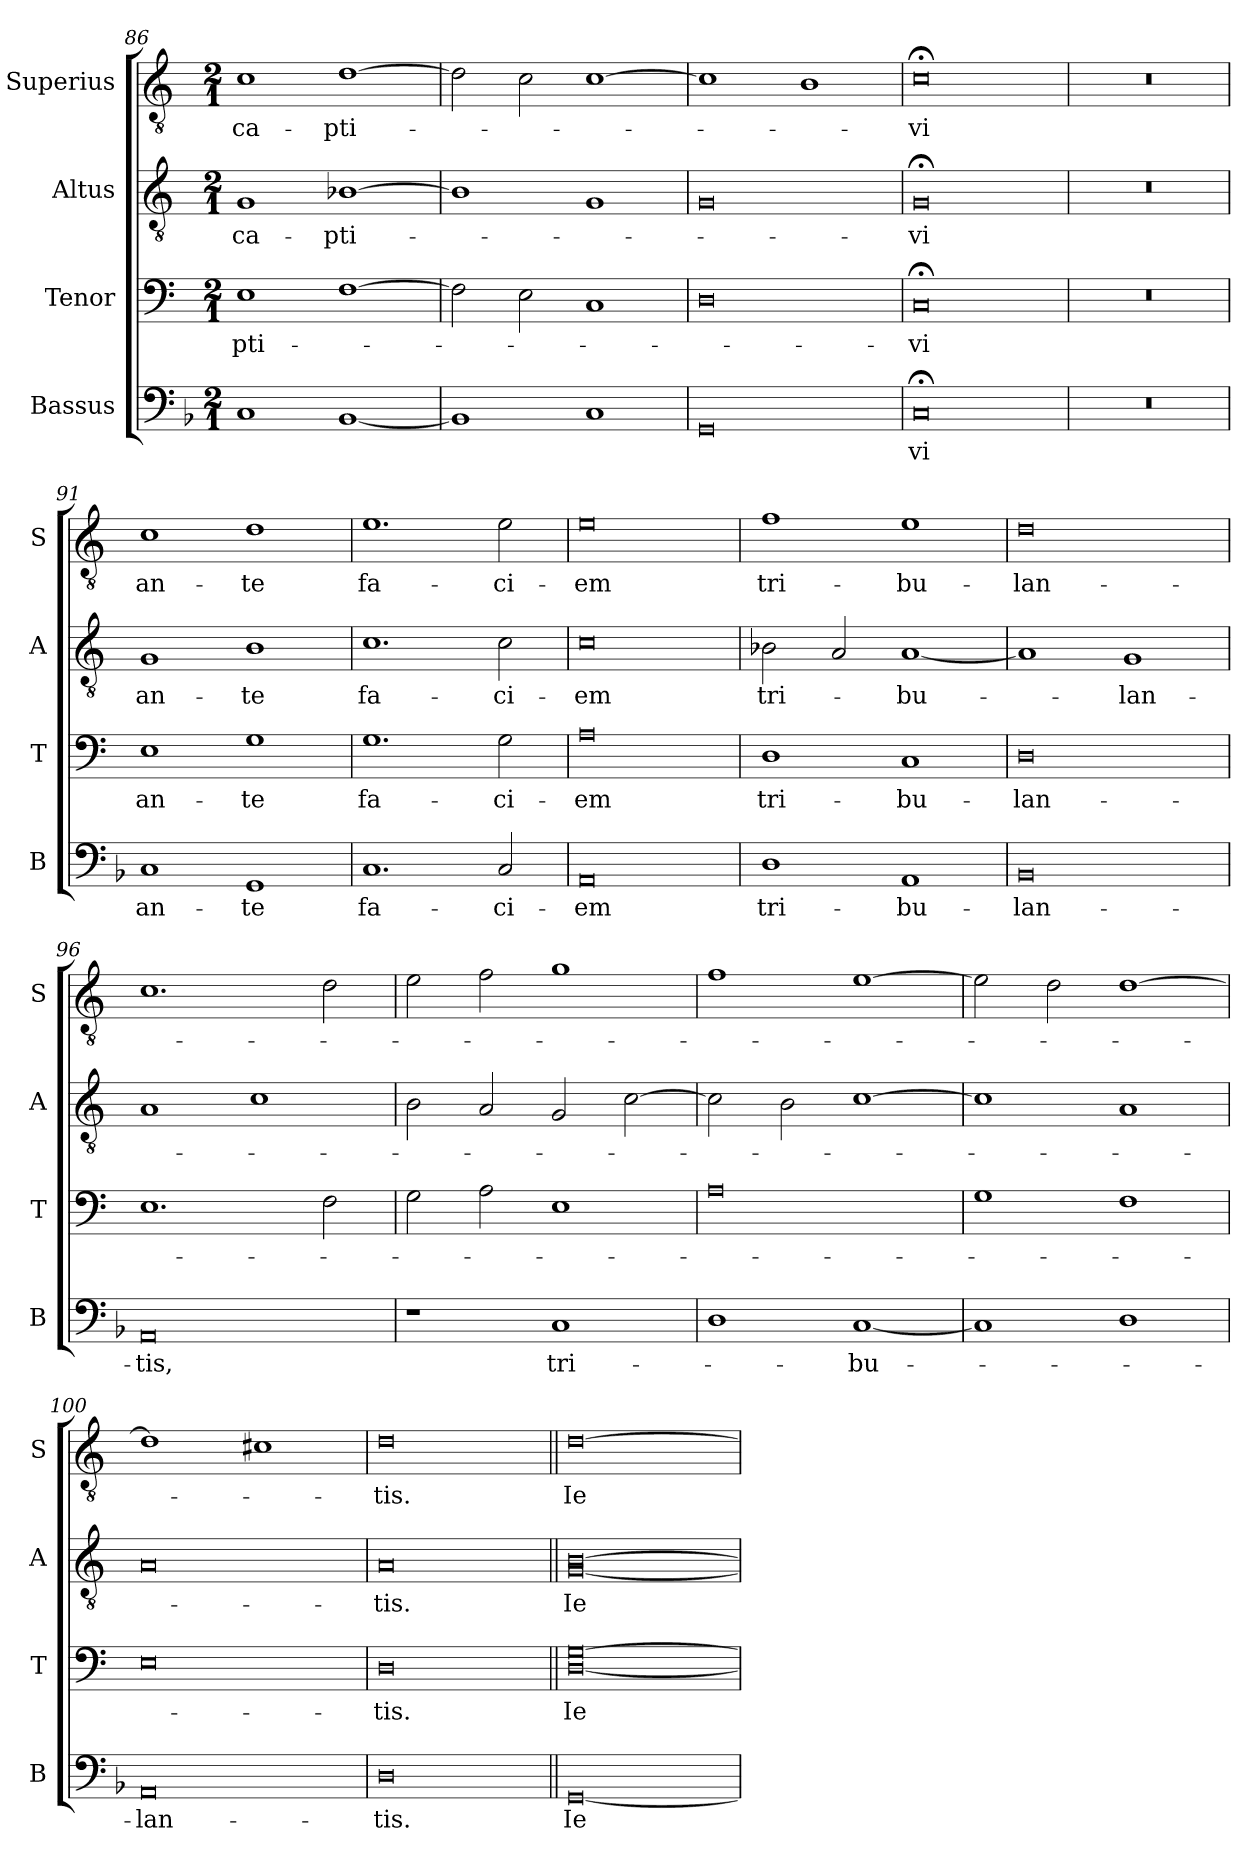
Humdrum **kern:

**kern	**text	**kern	**text	**kern	**text	**kern	**text
*part4	*part4	*part3	*part3	*part2	*part2	*part1	*part1
*staff4	*staff4	*staff3	*staff3	*staff2	*staff2	*staff1	*staff1
*I"Bassus	*	*I"Tenor	*	*I"Altus	*	*I"Superius	*
*I'B	*	*I'T	*	*I'A	*	*I'S	*
*clefF4	*	*clefF4	*	*clefGv2	*	*clefGv2	*
*k[b-]	*	*k[]	*	*k[]	*	*k[]	*
*d:	*	*a:	*	*a:	*	*a:	*
*M2/1	*	*M2/1	*	*M2/1	*	*M2/1	*
=86	=86	=86	=86	=86	=86	=86	=86
1C	.	1E	-pti-	1G	ca-	1c	ca-
[1BB-	.	[1F	.	[1B-X	-pti-	[1d	-pti-
=87	=87	=87	=87	=87	=87	=87	=87
1BB-]	.	2F]	.	1B-]	.	2d]	.
.	.	2E	.	.	.	2c	.
1C	.	1C	.	1G	.	[1c	.
=88	=88	=88	=88	=88	=88	=88	=88
0GG	.	0D	.	0G	.	1c]	.
.	.	.	.	.	.	1B	.
=89	=89	=89	=89	=89	=89	=89	=89
0C;<	-vi	0C;<	-vi	0G;<	-vi	0c;<	-vi
=90	=90	=90	=90	=90	=90	=90	=90
0r	.	0r	.	0r	.	0r	.
=91	=91	=91	=91	=91	=91	=91	=91
1C	an-	1E	an-	1G	an-	1c	an-
1GG	-te	1G	-te	1B	-te	1d	-te
=92	=92	=92	=92	=92	=92	=92	=92
1.C	fa-	1.G	fa-	1.c	fa-	1.e	fa-
2C	-ci-	2G	-ci-	2c	-ci-	2e	-ci-
=93	=93	=93	=93	=93	=93	=93	=93
0AA	-em	0A	-em	0c	-em	0e	-em
=94	=94	=94	=94	=94	=94	=94	=94
1D	tri-	1D	tri-	2B-X	tri-	1f	tri-
.	.	.	.	2A	.	.	.
1AA	-bu-	1C	-bu-	[1A	-bu-	1e	-bu-
=95	=95	=95	=95	=95	=95	=95	=95
0BB-	-lan-	0D	-lan-	1A]	.	0d	-lan-
.	.	.	.	1G	-lan-	.	.
=96	=96	=96	=96	=96	=96	=96	=96
0AA	-tis,	1.E	.	1A	.	1.c	.
.	.	.	.	1c	.	.	.
.	.	2F	.	.	.	2d	.
=97	=97	=97	=97	=97	=97	=97	=97
1r	.	2G	.	2B	.	2e	.
.	.	2A	.	2A	.	2f	.
!	!LO:LY:i	!	!	!	!	!	!
1C	tri-	1E	.	2G	.	1g	.
.	.	.	.	[2c	.	.	.
=98	=98	=98	=98	=98	=98	=98	=98
1D	.	0A	.	2c]	.	1f	.
.	.	.	.	2B	.	.	.
!	!LO:LY:i	!	!	!	!	!	!
[1C	-bu-	.	.	[1c	.	[1e	.
=99	=99	=99	=99	=99	=99	=99	=99
1C]	.	1G	.	1c]	.	2e]	.
.	.	.	.	.	.	2d	.
1D	.	1F	.	1A	.	[1d	.
=100	=100	=100	=100	=100	=100	=100	=100
!	!LO:LY:i	!	!	!	!	!	!
0AA	-lan-	0E	.	0A	.	1d]	.
.	.	.	.	.	.	1c#X	.
=101	=101	=101	=101	=101	=101	=101	=101
!	!LO:LY:i	!	!	!	!	!	!
0D	-tis.	0D	-tis.	0A	-tis.	0d	-tis.
=102||	=102||	=102||	=102||	=102||	=102||	=102||	=102||
[0GG	Ie-	[0D [0G	Ie-	[0G [0B	Ie-	[0d	Ie-
=	=	=	=	=	=	=	=
*-	*-	*-	*-	*-	*-	*-	*-
